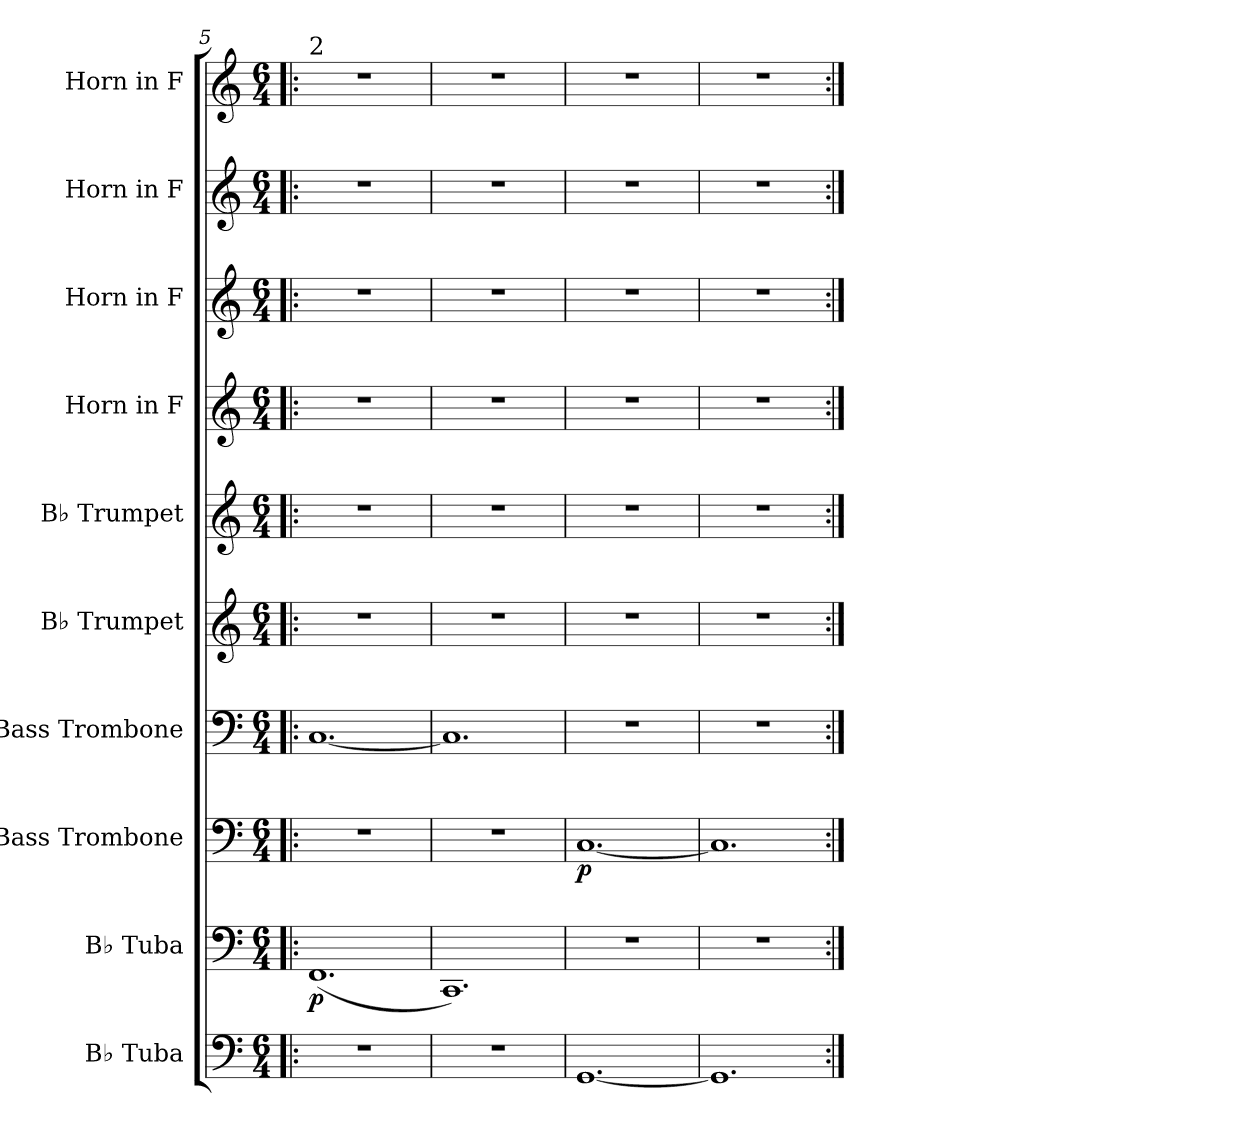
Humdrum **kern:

**kern	**kern	**dynam	**kern	**dynam	**kern	**kern	**kern	**kern	**kern	**kern	**kern
*part10	*part9	*part9	*part8	*part8	*part7	*part6	*part5	*part4	*part3	*part2	*part1
*staff10	*staff9	*staff9	*staff8	*staff8	*staff7	*staff6	*staff5	*staff4	*staff3	*staff2	*staff1
*I"B♭ Tuba	*I"B♭ Tuba	*	*I"Bass Trombone	*	*I"Bass Trombone	*I"B♭ Trumpet	*I"B♭ Trumpet	*I"Horn in F	*I"Horn in F	*I"Horn in F	*I"Horn in F
*I'B♭ Tu.	*I'B♭ Tu.	*	*I'B. Tbn.	*	*I'B. Tbn.	*I'B♭ Tpt.	*I'B♭ Tpt.	*	*	*	*
*clefF4	*clefF4	*	*clefF4	*	*clefF4	*clefG2	*clefG2	*clefG2	*clefG2	*clefG2	*clefG2
*	*	*	*	*	*	*ITrd1c2	*ITrd1c2	*ITrd4c7	*ITrd4c7	*ITrd4c7	*ITrd4c7
*k[]	*k[]	*	*k[]	*	*k[]	*k[b-e-]	*k[b-e-]	*k[b-]	*k[b-]	*k[b-]	*k[b-]
*M6/4	*M6/4	*	*M6/4	*	*M6/4	*M6/4	*M6/4	*M6/4	*M6/4	*M6/4	*M6/4
=5!|:	=5!|:	=5!|:	=5!|:	=5!|:	=5!|:	=5!|:	=5!|:	=5!|:	=5!|:	=5!|:	=5!|:
!	!	!	!	!	!	!	!	!	!	!	!LO:TX:a:t=2
!	!	!LO:DY:b	!	!	!	!	!	!	!	!	!
1.r	(1.FF	p	1.r	.	[1.C	1.r	1.r	1.r	1.r	1.r	1.r
=6	=6	=6	=6	=6	=6	=6	=6	=6	=6	=6	=6
1.r	1.CC)	.	1.r	.	1.C]	1.r	1.r	1.r	1.r	1.r	1.r
=7	=7	=7	=7	=7	=7	=7	=7	=7	=7	=7	=7
!	!	!	!	!LO:DY:b	!	!	!	!	!	!	!
[1.GG	1.r	.	[1.C	p	1.r	1.r	1.r	1.r	1.r	1.r	1.r
=8	=8	=8	=8	=8	=8	=8	=8	=8	=8	=8	=8
1.GG]	1.r	.	1.C]	.	1.r	1.r	1.r	1.r	1.r	1.r	1.r
=:|!	=:|!	=:|!	=:|!	=:|!	=:|!	=:|!	=:|!	=:|!	=:|!	=:|!	=:|!
*-	*-	*-	*-	*-	*-	*-	*-	*-	*-	*-	*-
